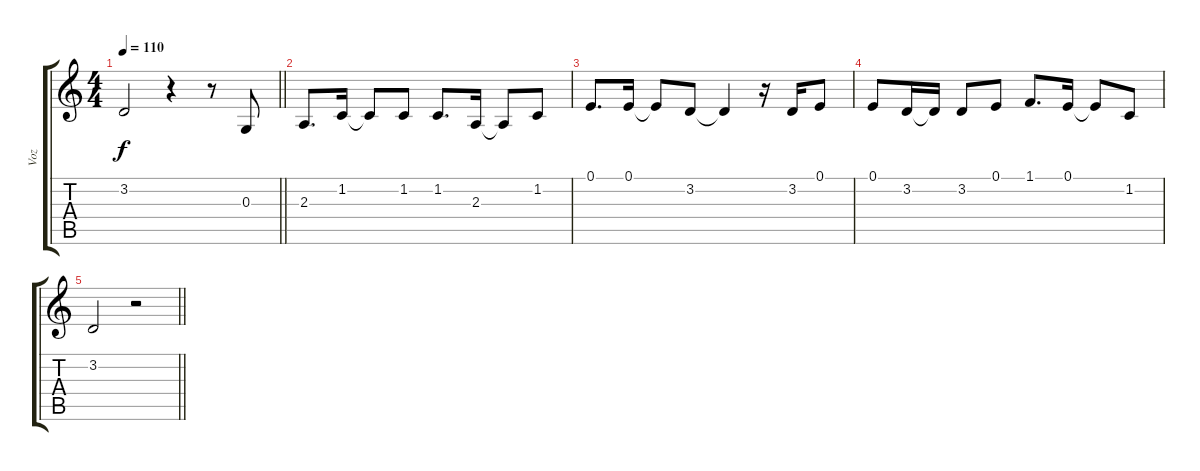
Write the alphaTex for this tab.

\track ("Voz" "Voz") {instrument clarinet}
\staff {score tabs}
\tuning (E4 B3 G3 D3 A2 E2) {hide}
\ts (4 4)
\tempo 110
\clef g2
\barLineRight lightlight
\ks c
3.2.2{dy f} r.4 r.8 0.3.8 |
2.3.8{d} 1.2.16 1.2{t}.8 1.2.8 1.2.8{d} 2.3.16 2.3{t}.8 1.2.8 |
0.1.8{d} 0.1.16 0.1{t}.8 3.2.8 3.2{t}.4 r.16 3.2.16 0.1.8 |
0.1.8 3.2.16 3.2{t}.16 3.2.8 0.1.8 1.1.8{d} 0.1.16 0.1{t}.8 1.2.8 |
\barLineRight lightlight
3.2.2 r.2
